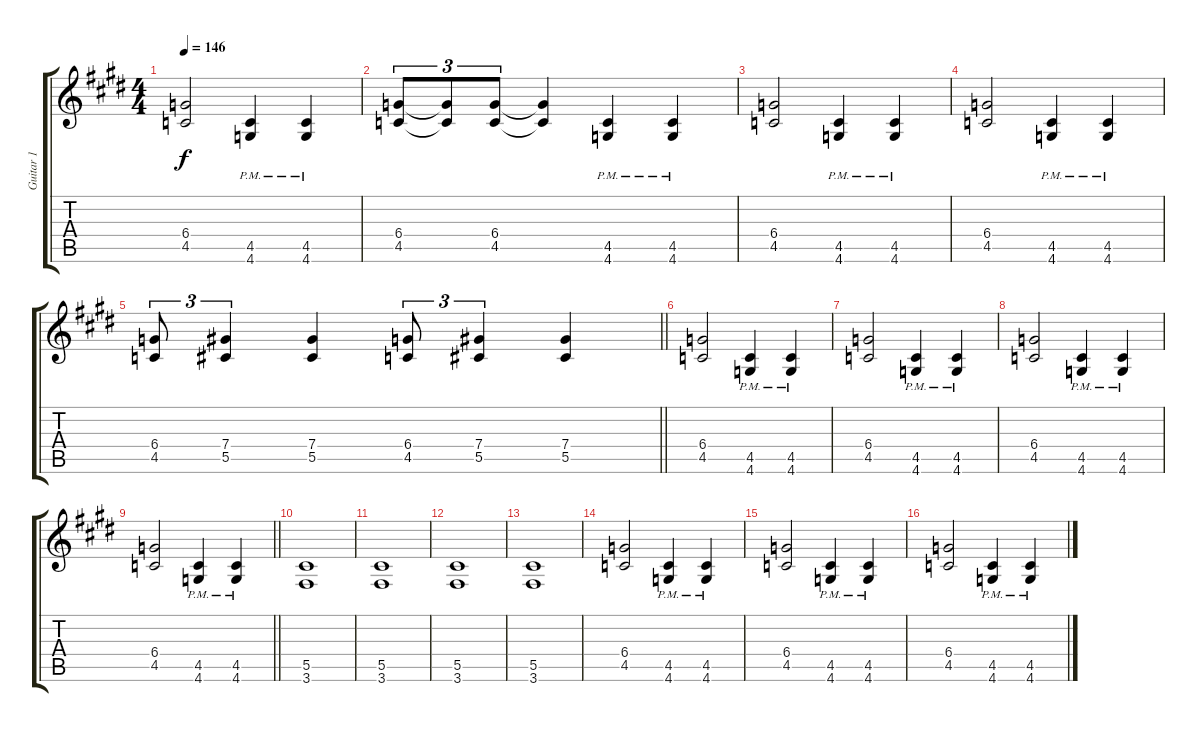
\track ("Guitar 1" "Guitar 1") {instrument distortionguitar}
\staff {score tabs}
\tuning (Eb4 Bb3 Gb3 Db3 Ab2 Eb2) {hide}
\ts (4 4)
\tempo 146
\clef g2
\ks c#minor
(6.4 4.5).2{dy f} (4.5{pm} 4.6{pm}).4 (4.5{pm} 4.6{pm}).4 |
(6.4 4.5).8{tu (3 2)} (6.4{t} 4.5{t}).8{tu (3 2)} (6.4 4.5).8{tu (3 2)} (6.4{t} 4.5{t}).4 (4.5{pm} 4.6{pm}).4 (4.5{pm} 4.6{pm}).4 |
(6.4 4.5).2 (4.5{pm} 4.6{pm}).4 (4.5{pm} 4.6{pm}).4 |
(6.4 4.5).2 (4.5{pm} 4.6{pm}).4 (4.5{pm} 4.6{pm}).4 |
\barLineRight lightlight
(6.4 4.5).8{tu (3 2)} (7.4 5.5).4{tu (3 2)} (7.4 5.5).4 (6.4 4.5).8{tu (3 2)} (7.4 5.5).4{tu (3 2)} (7.4 5.5).4 |
(6.4 4.5).2 (4.5{pm} 4.6{pm}).4 (4.5{pm} 4.6{pm}).4 |
(6.4 4.5).2 (4.5{pm} 4.6{pm}).4 (4.5{pm} 4.6{pm}).4 |
(6.4 4.5).2 (4.5{pm} 4.6{pm}).4 (4.5{pm} 4.6{pm}).4 |
\barLineRight lightlight
(6.4 4.5).2 (4.5{pm} 4.6{pm}).4 (4.5{pm} 4.6{pm}).4 |
(5.5 3.6).1 |
(5.5 3.6).1 |
(5.5 3.6).1 |
(5.5 3.6).1 |
(6.4 4.5).2 (4.5{pm} 4.6{pm}).4 (4.5{pm} 4.6{pm}).4 |
(6.4 4.5).2 (4.5{pm} 4.6{pm}).4 (4.5{pm} 4.6{pm}).4 |
(6.4 4.5).2 (4.5{pm} 4.6{pm}).4 (4.5{pm} 4.6{pm}).4
